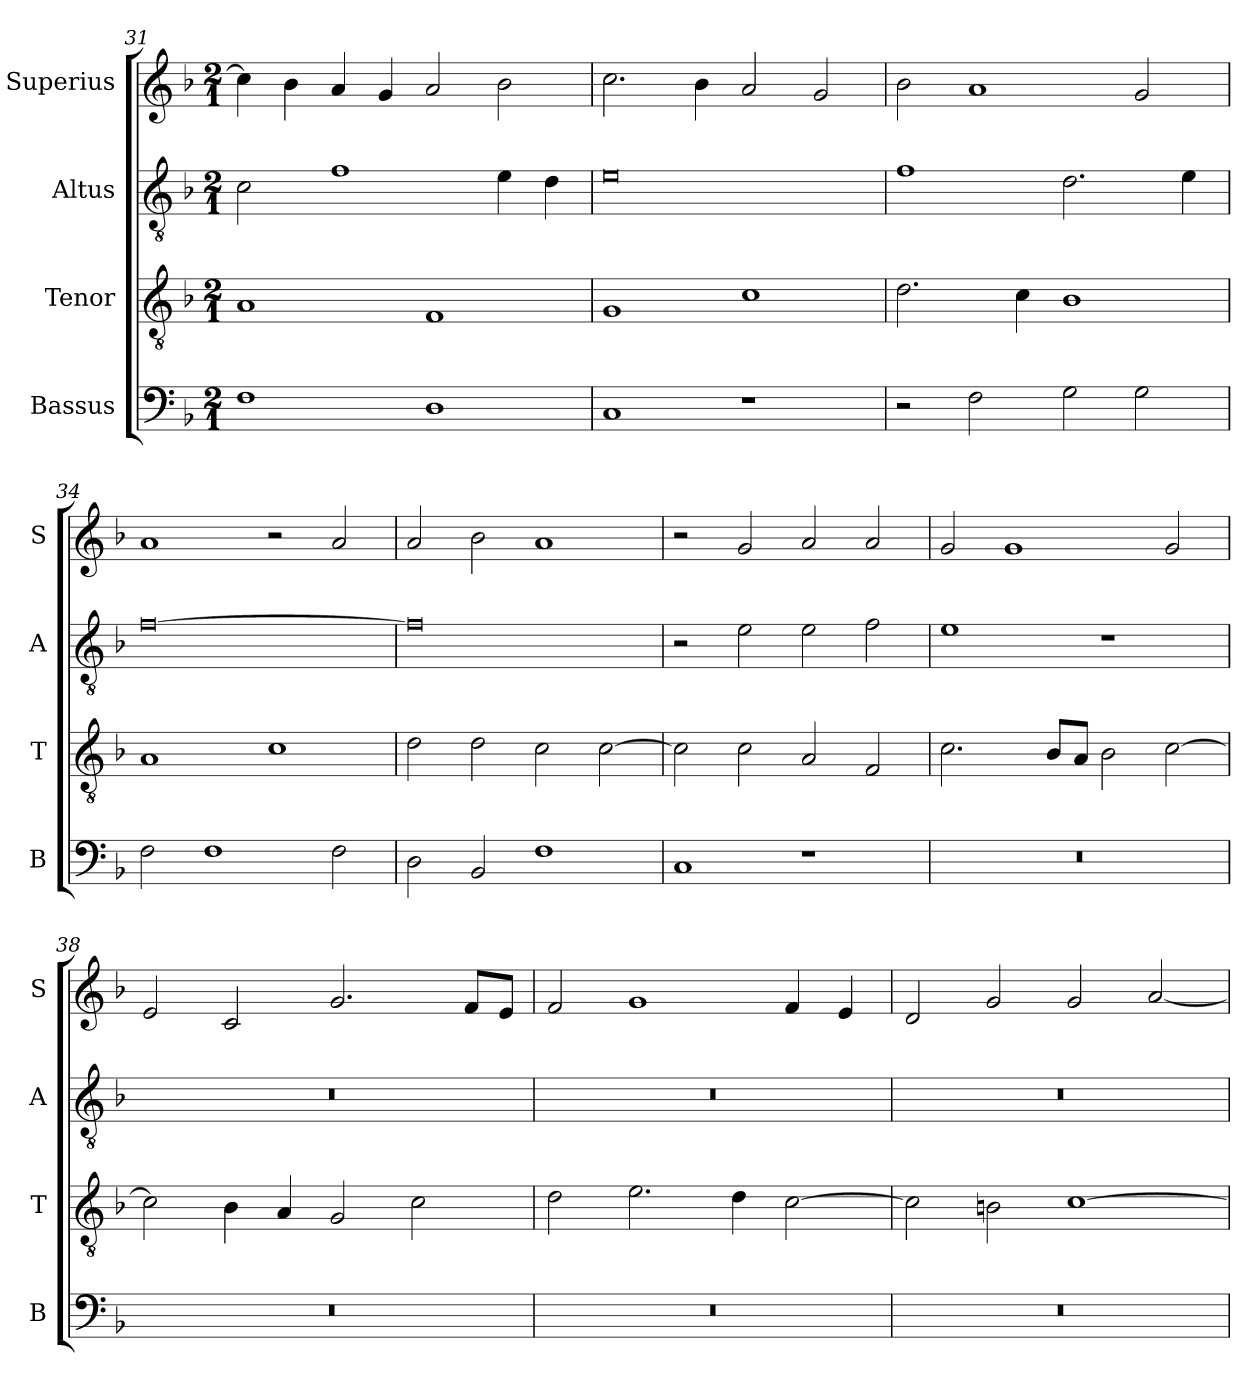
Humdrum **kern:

**kern	**kern	**kern	**kern
*part4	*part3	*part2	*part1
*staff4	*staff3	*staff2	*staff1
*I"Bassus	*I"Tenor	*I"Altus	*I"Superius
*I'B	*I'T	*I'A	*I'S
*clefF4	*clefGv2	*clefGv2	*clefG2
*k[b-]	*k[b-]	*k[b-]	*k[b-]
*F:	*F:	*F:	*F:
*M2/1	*M2/1	*M2/1	*M2/1
=31	=31	=31	=31
1F	1A	2c	4cc]
.	.	.	4b-
.	.	1f	4a
.	.	.	4g
1D	1F	.	2a
.	.	4e	2b-
.	.	4d	.
=32	=32	=32	=32
1C	1G	0e	2.cc
.	.	.	4b-
1r	1c	.	2a
.	.	.	2g
=33	=33	=33	=33
2r	2.d	1f	2b-
2F	.	.	1a
.	4c	.	.
2G	1B-	2.d	.
2G	.	.	2g
.	.	4e	.
=34	=34	=34	=34
2F	1A	[0f	1a
1F	.	.	.
.	1c	.	2r
2F	.	.	2a
=35	=35	=35	=35
2D	2d	0f]	2a
2BB-	2d	.	2b-
1F	2c	.	1a
.	[2c	.	.
=36	=36	=36	=36
1C	2c]	2r	2r
.	2c	2e	2g
1r	2A	2e	2a
.	2F	2f	2a
=37	=37	=37	=37
0r	2.c	1e	2g
.	.	.	1g
.	8B-L	.	.
.	8AJ	.	.
.	2B-	1r	.
.	[2c	.	2g
=38	=38	=38	=38
0r	2c]	0r	2e
.	4B-	.	2c
.	4A	.	.
.	2G	.	2.g
.	2c	.	.
.	.	.	8fL
.	.	.	8eJ
=39	=39	=39	=39
0r	2d	0r	2f
.	2.e	.	1g
.	4d	.	.
.	[2c	.	4f
.	.	.	4e
=40	=40	=40	=40
0r	2c]	0r	2d
.	2Bn	.	2g
.	[1c	.	2g
.	.	.	[2a
=	=	=	=
*-	*-	*-	*-
